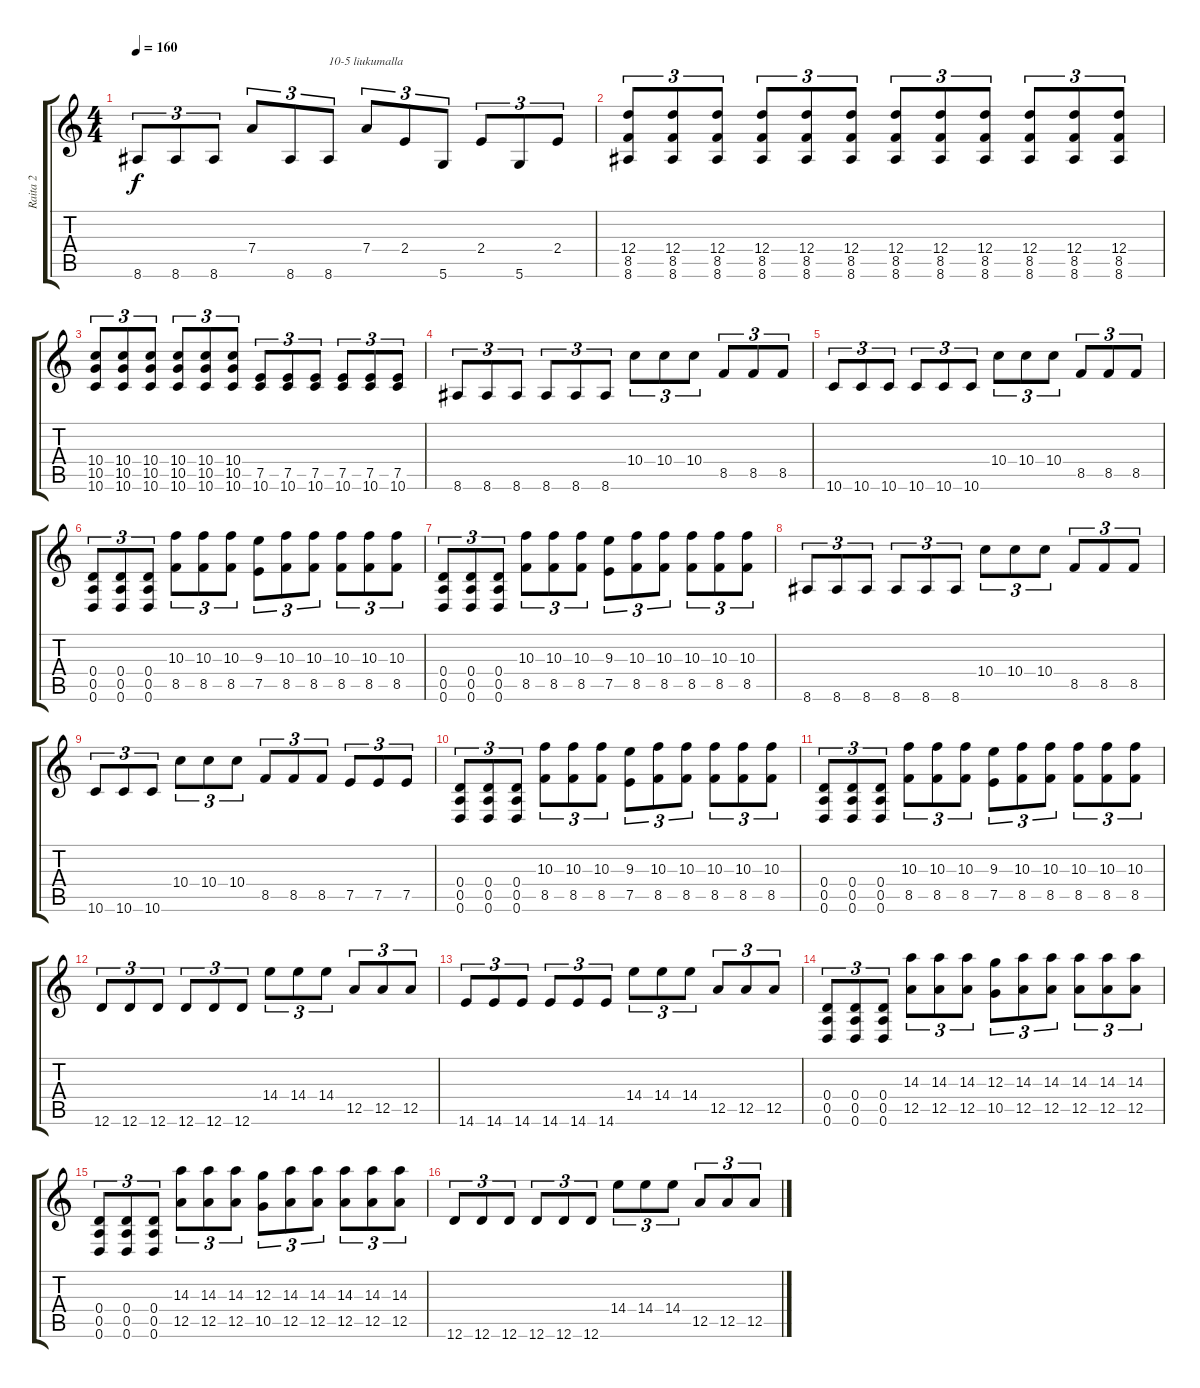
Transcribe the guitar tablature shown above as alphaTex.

\track ("Raita 2" "Raita 2") {instrument distortionguitar}
\staff {score tabs}
\tuning (E4 B3 G3 D3 A2 D2) {hide}
\ts (4 4)
\tempo 160
\clef g2
\ks c
8.6.8{tu (3 2) dy f} 8.6.8{tu (3 2)} 8.6.8{tu (3 2)} 7.4.8{tu (3 2)} 8.6.8{tu (3 2)} 8.6.8{tu (3 2) txt "10-5 liukumalla"} 7.4.8{tu (3 2)} 2.4.8{tu (3 2)} 5.6.8{tu (3 2)} 2.4.8{tu (3 2)} 5.6.8{tu (3 2)} 2.4.8{tu (3 2)} |
(12.4 8.5 8.6).8{tu (3 2)} (12.4 8.5 8.6).8{tu (3 2)} (12.4 8.5 8.6).8{tu (3 2)} (12.4 8.5 8.6).8{tu (3 2)} (12.4 8.5 8.6).8{tu (3 2)} (12.4 8.5 8.6).8{tu (3 2)} (12.4 8.5 8.6).8{tu (3 2)} (12.4 8.5 8.6).8{tu (3 2)} (12.4 8.5 8.6).8{tu (3 2)} (12.4 8.5 8.6).8{tu (3 2)} (12.4 8.5 8.6).8{tu (3 2)} (12.4 8.5 8.6).8{tu (3 2)} |
(10.4 10.5 10.6).8{tu (3 2)} (10.4 10.5 10.6).8{tu (3 2)} (10.4 10.5 10.6).8{tu (3 2)} (10.4 10.5 10.6).8{tu (3 2)} (10.4 10.5 10.6).8{tu (3 2)} (10.4 10.5 10.6).8{tu (3 2)} (7.5 10.6).8{tu (3 2)} (7.5 10.6).8{tu (3 2)} (7.5 10.6).8{tu (3 2)} (7.5 10.6).8{tu (3 2)} (7.5 10.6).8{tu (3 2)} (7.5 10.6).8{tu (3 2)} |
8.6.8{tu (3 2)} 8.6.8{tu (3 2)} 8.6.8{tu (3 2)} 8.6.8{tu (3 2)} 8.6.8{tu (3 2)} 8.6.8{tu (3 2)} 10.4.8{tu (3 2)} 10.4.8{tu (3 2)} 10.4.8{tu (3 2)} 8.5.8{tu (3 2)} 8.5.8{tu (3 2)} 8.5.8{tu (3 2)} |
10.6.8{tu (3 2)} 10.6.8{tu (3 2)} 10.6.8{tu (3 2)} 10.6.8{tu (3 2)} 10.6.8{tu (3 2)} 10.6.8{tu (3 2)} 10.4.8{tu (3 2)} 10.4.8{tu (3 2)} 10.4.8{tu (3 2)} 8.5.8{tu (3 2)} 8.5.8{tu (3 2)} 8.5.8{tu (3 2)} |
(0.4 0.5 0.6).8{tu (3 2)} (0.4 0.5 0.6).8{tu (3 2)} (0.4 0.5 0.6).8{tu (3 2)} (10.3 8.5).8{tu (3 2)} (10.3 8.5).8{tu (3 2)} (10.3 8.5).8{tu (3 2)} (9.3 7.5).8{tu (3 2)} (10.3 8.5).8{tu (3 2)} (10.3 8.5).8{tu (3 2)} (10.3 8.5).8{tu (3 2)} (10.3 8.5).8{tu (3 2)} (10.3 8.5).8{tu (3 2)} |
(0.4 0.5 0.6).8{tu (3 2)} (0.4 0.5 0.6).8{tu (3 2)} (0.4 0.5 0.6).8{tu (3 2)} (10.3 8.5).8{tu (3 2)} (10.3 8.5).8{tu (3 2)} (10.3 8.5).8{tu (3 2)} (9.3 7.5).8{tu (3 2)} (10.3 8.5).8{tu (3 2)} (10.3 8.5).8{tu (3 2)} (10.3 8.5).8{tu (3 2)} (10.3 8.5).8{tu (3 2)} (10.3 8.5).8{tu (3 2)} |
8.6.8{tu (3 2)} 8.6.8{tu (3 2)} 8.6.8{tu (3 2)} 8.6.8{tu (3 2)} 8.6.8{tu (3 2)} 8.6.8{tu (3 2)} 10.4.8{tu (3 2)} 10.4.8{tu (3 2)} 10.4.8{tu (3 2)} 8.5.8{tu (3 2)} 8.5.8{tu (3 2)} 8.5.8{tu (3 2)} |
10.6.8{tu (3 2)} 10.6.8{tu (3 2)} 10.6.8{tu (3 2)} 10.4.8{tu (3 2)} 10.4.8{tu (3 2)} 10.4.8{tu (3 2)} 8.5.8{tu (3 2)} 8.5.8{tu (3 2)} 8.5.8{tu (3 2)} 7.5.8{tu (3 2)} 7.5.8{tu (3 2)} 7.5.8{tu (3 2)} |
(0.4 0.5 0.6).8{tu (3 2)} (0.4 0.5 0.6).8{tu (3 2)} (0.4 0.5 0.6).8{tu (3 2)} (10.3 8.5).8{tu (3 2)} (10.3 8.5).8{tu (3 2)} (10.3 8.5).8{tu (3 2)} (9.3 7.5).8{tu (3 2)} (10.3 8.5).8{tu (3 2)} (10.3 8.5).8{tu (3 2)} (10.3 8.5).8{tu (3 2)} (10.3 8.5).8{tu (3 2)} (10.3 8.5).8{tu (3 2)} |
(0.4 0.5 0.6).8{tu (3 2)} (0.4 0.5 0.6).8{tu (3 2)} (0.4 0.5 0.6).8{tu (3 2)} (10.3 8.5).8{tu (3 2)} (10.3 8.5).8{tu (3 2)} (10.3 8.5).8{tu (3 2)} (9.3 7.5).8{tu (3 2)} (10.3 8.5).8{tu (3 2)} (10.3 8.5).8{tu (3 2)} (10.3 8.5).8{tu (3 2)} (10.3 8.5).8{tu (3 2)} (10.3 8.5).8{tu (3 2)} |
12.6.8{tu (3 2)} 12.6.8{tu (3 2)} 12.6.8{tu (3 2)} 12.6.8{tu (3 2)} 12.6.8{tu (3 2)} 12.6.8{tu (3 2)} 14.4.8{tu (3 2)} 14.4.8{tu (3 2)} 14.4.8{tu (3 2)} 12.5.8{tu (3 2)} 12.5.8{tu (3 2)} 12.5.8{tu (3 2)} |
14.6.8{tu (3 2)} 14.6.8{tu (3 2)} 14.6.8{tu (3 2)} 14.6.8{tu (3 2)} 14.6.8{tu (3 2)} 14.6.8{tu (3 2)} 14.4.8{tu (3 2)} 14.4.8{tu (3 2)} 14.4.8{tu (3 2)} 12.5.8{tu (3 2)} 12.5.8{tu (3 2)} 12.5.8{tu (3 2)} |
(0.4 0.5 0.6).8{tu (3 2)} (0.4 0.5 0.6).8{tu (3 2)} (0.4 0.5 0.6).8{tu (3 2)} (14.3 12.5).8{tu (3 2)} (14.3 12.5).8{tu (3 2)} (14.3 12.5).8{tu (3 2)} (12.3 10.5).8{tu (3 2)} (14.3 12.5).8{tu (3 2)} (14.3 12.5).8{tu (3 2)} (14.3 12.5).8{tu (3 2)} (14.3 12.5).8{tu (3 2)} (14.3 12.5).8{tu (3 2)} |
(0.4 0.5 0.6).8{tu (3 2)} (0.4 0.5 0.6).8{tu (3 2)} (0.4 0.5 0.6).8{tu (3 2)} (14.3 12.5).8{tu (3 2)} (14.3 12.5).8{tu (3 2)} (14.3 12.5).8{tu (3 2)} (12.3 10.5).8{tu (3 2)} (14.3 12.5).8{tu (3 2)} (14.3 12.5).8{tu (3 2)} (14.3 12.5).8{tu (3 2)} (14.3 12.5).8{tu (3 2)} (14.3 12.5).8{tu (3 2)} |
12.6.8{tu (3 2)} 12.6.8{tu (3 2)} 12.6.8{tu (3 2)} 12.6.8{tu (3 2)} 12.6.8{tu (3 2)} 12.6.8{tu (3 2)} 14.4.8{tu (3 2)} 14.4.8{tu (3 2)} 14.4.8{tu (3 2)} 12.5.8{tu (3 2)} 12.5.8{tu (3 2)} 12.5.8{tu (3 2)}
